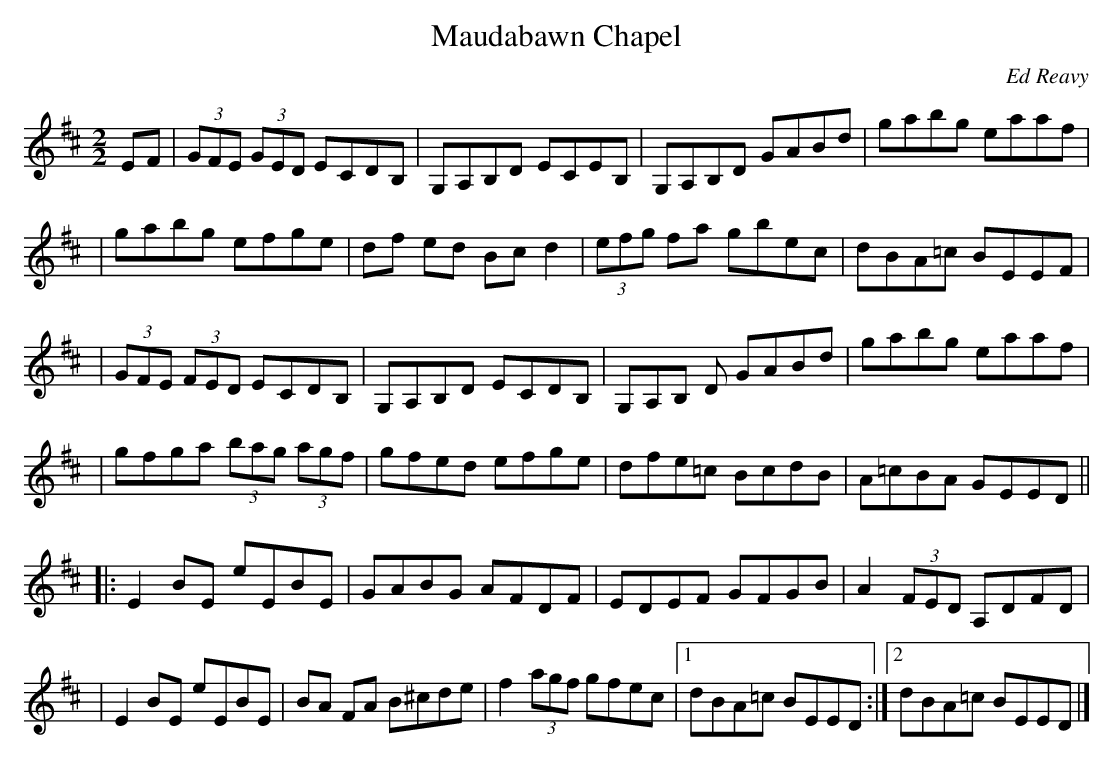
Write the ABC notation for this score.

X:1
T:Maudabawn Chapel
M:2/2
L:1/8
C:Ed Reavy
K:D
EF \
| (3GFE (3GED ECDB, | G,A,B,D ECEB, | G,A,B,D GABd | gabg eaaf |
| gabg efge | df ed Bc d2 | (3efg fa gbec | dBA=c BEEF |
| (3GFE (3FED ECDB, | G,A,B,D ECDB, | G,A,B, D GABd | gabg eaaf |
| gfga (3bag (3agf | gfed efge | dfe=c BcdB | A=cBA GEED ||
|: E2 BE eEBE | GABG AFDF | EDEF GFGB | A2 (3FED A,DFD |
| E2 BE eEBE | BA FA B^cde | f2 (3agf gfec |1 dBA=c BEED :|2 dBA=c BEED |]
